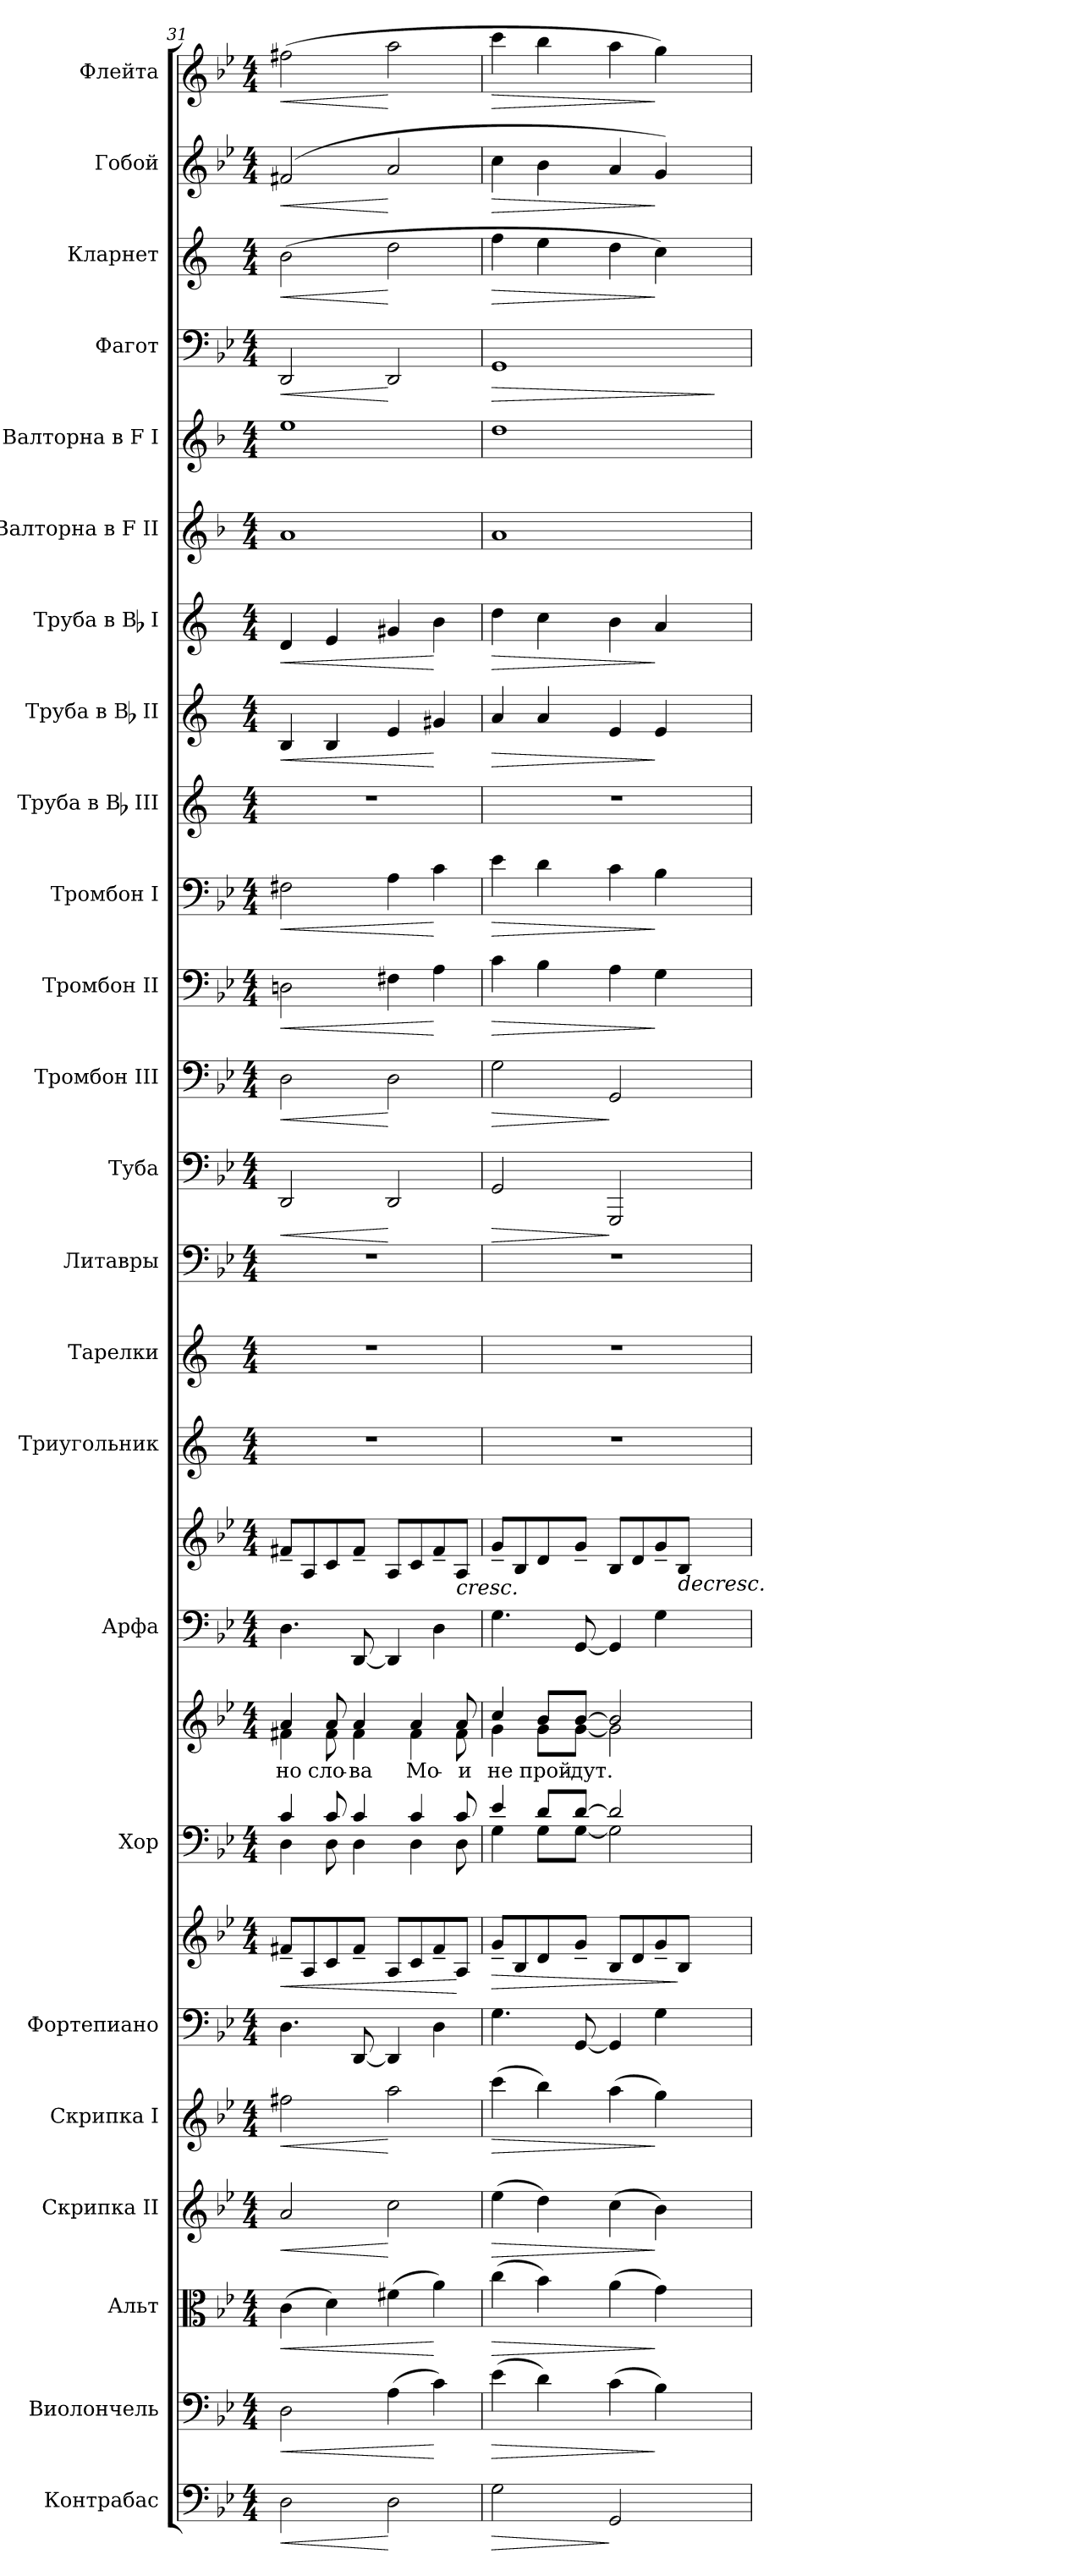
**kern	**dynam	**kern	**dynam	**kern	**dynam	**kern	**dynam	**kern	**dynam	**kern	**kern	**dynam	**kern	**kern	**text	**kern	**kern	**dynam	**kern	**kern	**kern	**kern	**dynam	**kern	**dynam	**kern	**dynam	**kern	**dynam	**kern	**kern	**dynam	**kern	**dynam	**kern	**kern	**kern	**dynam	**kern	**dynam	**kern	**dynam	**kern	**dynam
*part24	*part24	*part23	*part23	*part22	*part22	*part21	*part21	*part20	*part20	*part19	*part19	*part19	*part18	*part18	*part18	*part17	*part17	*part17	*part16	*part15	*part14	*part13	*part13	*part12	*part12	*part11	*part11	*part10	*part10	*part9	*part8	*part8	*part7	*part7	*part6	*part5	*part4	*part4	*part3	*part3	*part2	*part2	*part1	*part1
*staff27	*staff27	*staff26	*staff26	*staff25	*staff25	*staff24	*staff24	*staff23	*staff23	*staff22	*staff21	*staff21/22	*staff20	*staff19	*staff19	*staff18	*staff17	*staff17/18	*staff16	*staff15	*staff14	*staff13	*staff13	*staff12	*staff12	*staff11	*staff11	*staff10	*staff10	*staff9	*staff8	*staff8	*staff7	*staff7	*staff6	*staff5	*staff4	*staff4	*staff3	*staff3	*staff2	*staff2	*staff1	*staff1
*I"Контрабас	*	*I"Виолончель	*	*I"Альт	*	*I"Скрипка II	*	*I"Скрипка I	*	*I"Фортепиано	*	*	*I"Хор	*	*	*I"Арфа	*	*	*I"Триугольник	*I"Тарелки	*I"Литавры	*I"Туба	*	*I"Тромбон III	*	*I"Тромбон II	*	*I"Тромбон I	*	*I"Труба в Bb III	*I"Труба в Bb II	*	*I"Труба в Bb I	*	*I"Валторна в F II	*I"Валторна в F I	*I"Фагот	*	*I"Кларнет	*	*I"Гобой	*	*I"Флейта	*
*	*	*	*	*	*	*	*	*	*	*	*	*	*	*	*	*	*	*	*	*	*	*	*	*I'Тромб. III	*	*I'Тромб. II	*	*I'Тромб. I	*	*I'Тр. III	*I'Тр. II	*	*I'Тр. I	*	*I'Валт. II	*I'Влт. I	*	*	*	*	*	*	*	*
*clefF4	*	*clefF4	*	*clefC3	*	*clefG2	*	*clefG2	*	*clefF4	*clefG2	*	*clefF4	*clefG2	*	*clefF4	*clefG2	*	*clefG2	*clefG2	*clefF4	*clefF4	*	*clefF4	*	*clefF4	*	*clefF4	*	*clefG2	*clefG2	*	*clefG2	*	*clefG2	*clefG2	*clefF4	*	*clefG2	*	*clefG2	*	*clefG2	*
*ITrd7c12	*	*	*	*	*	*	*	*	*	*	*	*	*	*	*	*	*	*	*	*	*	*	*	*	*	*	*	*	*	*ITrd1c2	*ITrd1c2	*	*ITrd1c2	*	*ITrd4c7	*ITrd4c7	*	*	*ITrd1c2	*	*	*	*	*
*k[b-e-]	*	*k[b-e-]	*	*k[b-e-]	*	*k[b-e-]	*	*k[b-e-]	*	*k[b-e-]	*k[b-e-]	*	*k[b-e-]	*k[b-e-]	*	*k[b-e-]	*k[b-e-]	*	*k[]	*k[]	*k[b-e-]	*k[b-e-]	*	*k[b-e-]	*	*k[b-e-]	*	*k[b-e-]	*	*k[b-e-]	*k[b-e-]	*	*k[b-e-]	*	*k[b-e-]	*k[b-e-]	*k[b-e-]	*	*k[b-e-]	*	*k[b-e-]	*	*k[b-e-]	*
*B-:	*	*B-:	*	*B-:	*	*B-:	*	*B-:	*	*B-:	*B-:	*	*B-:	*B-:	*	*B-:	*B-:	*	*C:	*C:	*B-:	*B-:	*	*B-:	*	*B-:	*	*B-:	*	*B-:	*B-:	*	*B-:	*	*B-:	*B-:	*B-:	*	*B-:	*	*B-:	*	*B-:	*
*M4/4	*	*M4/4	*	*M4/4	*	*M4/4	*	*M4/4	*	*M4/4	*M4/4	*	*M4/4	*M4/4	*	*M4/4	*M4/4	*	*M4/4	*M4/4	*M4/4	*M4/4	*	*M4/4	*	*M4/4	*	*M4/4	*	*M4/4	*M4/4	*	*M4/4	*	*M4/4	*M4/4	*M4/4	*	*M4/4	*	*M4/4	*	*M4/4	*
=31	=31	=31	=31	=31	=31	=31	=31	=31	=31	=31	=31	=31	=31	=31	=31	=31	=31	=31	=31	=31	=31	=31	=31	=31	=31	=31	=31	=31	=31	=31	=31	=31	=31	=31	=31	=31	=31	=31	=31	=31	=31	=31	=31	=31
!	!LO:HP:b	!	!LO:HP:b	!	!LO:HP:b	!	!LO:HP:b	!	!LO:HP:b	!	!	!LO:HP:b	!	!	!	!	!	!	!	!	!	!	!	!	!	!	!	!	!	!	!	!	!	!	!	!	!	!	!	!	!	!	!	!
*	*	*	*	*	*	*	*	*	*	*	*	*	*^	*	*	*	*	*	*	*	*	*	*	*	*	*	*	*	*	*	*	*	*	*	*	*	*	*	*	*	*	*	*	*
!	!	!	!	!	!	!	!	!	!	!	!	!	!	!	!	!LO:LY:b:color=#000000	!	!	!	!	!	!	!	!LO:HP:b	!	!LO:HP:b	!	!LO:HP:b	!	!LO:HP:b	!	!	!LO:HP:b	!	!LO:HP:b	!	!	!	!LO:HP:b	!	!LO:HP:b	!	!LO:HP:b	!	!LO:HP:b
*	*	*	*	*	*	*	*	*	*	*	*	*	*	*	*^	*	*	*	*	*	*	*	*	*	*	*	*	*	*	*	*	*	*	*	*	*	*	*	*	*	*	*	*	*	*
2DDi\	<	2Di\	<	(4ci\	<	2ai/	<	2ff#Xi\	<	4.Di\	8f#X~i/L	<	4ci/	4Di\	4ai/	4f#Xi\	но	4.Di\	8f#X~i/L	.	1r	1r	1r	2DDi/	<	2Di\	<	2Dni\	<	2F#Xi\	<	1r	4Ai/	<	4ci/	<	1di	1ai	2DDi/	<	(2ai\	<	(2f#Xi/	<	(2ff#Xi\	<
.	.	.	.	.	.	.	.	.	.	.	8Ai/	.	.	.	.	.	.	.	8Ai/	.	.	.	.	.	.	.	.	.	.	.	.	.	.	.	.	.	.	.	.	.	.	.	.	.	.	.
!	!	!	!	!	!	!	!	!	!	!	!	!	!	!	!	!	!LO:LY:b:color=#000000	!	!	!	!	!	!	!	!	!	!	!	!	!	!	!	!	!	!	!	!	!	!	!	!	!	!	!	!	!
.	.	.	.	4di\)	.	.	.	.	.	.	8ci/	.	8ci/	8Di\	8ai/	8f#i\	сло-	.	8ci/	.	.	.	.	.	.	.	.	.	.	.	.	.	4Ai/	.	4di/	.	.	.	.	.	.	.	.	.	.	.
!	!	!	!	!	!	!	!	!	!	!	!	!	!	!	!	!	!LO:LY:b:color=#000000	!	!	!	!	!	!	!	!	!	!	!	!	!	!	!	!	!	!	!	!	!	!	!	!	!	!	!	!	!
.	.	.	.	.	.	.	.	.	.	[<8DDi/	8f#~i/J	.	4ci/	4Di\	4ai/	4f#i\	-ва	[<8DDi/	8f#~i/J	[	.	.	.	.	.	.	.	.	.	.	.	.	.	.	.	.	.	.	.	.	.	.	.	.	.	.
2DDi\	[	(4Ai\	.	(4f#Xi\	.	2cci\	[	2aai\	[	4DDi/]	8Ai/L	.	.	.	.	.	.	4DDi/]	8Ai/L	.	.	.	.	2DDi/	[	2Di\	[	4F#Xi\	.	4Ai\	.	.	4di/	.	4f#Xi/	.	.	.	2DDi/	[	2cci\	[	2ai/	[	2aai\	[
!	!	!	!	!	!	!	!	!	!	!	!	!	!	!	!	!	!LO:LY:b:color=#000000	!	!	!	!	!	!	!	!	!	!	!	!	!	!	!	!	!	!	!	!	!	!	!	!	!	!	!	!	!
.	.	.	.	.	.	.	.	.	.	.	8ci/	.	4ci/	4Di\	4ai/	4f#i\	Мо-	.	8ci/	.	.	.	.	.	.	.	.	.	.	.	.	.	.	.	.	.	.	.	.	.	.	.	.	.	.	.
.	.	4ci\)	[	4ai\)	[	.	.	.	.	4Di\	8f#~i/	.	.	.	.	.	.	4Di\	8f#~i/	.	.	.	.	.	.	.	.	4Ai\	[	4ci\	[	.	4f#Xi/	[	4ai\	[	.	.	.	.	.	.	.	.	.	.
!	!	!	!	!	!	!	!	!	!	!	!	!	!	!	!	!	!LO:LY:b:color=#000000	!	!	!LO:HP:b	!	!	!	!	!	!	!	!	!	!	!	!	!	!	!	!	!	!	!	!	!	!	!	!	!	!
.	.	.	.	.	.	.	.	.	.	.	8Ai/J	[	8ci/	8Di\	8ai/	8f#i\	-и	.	8Ai/J	<	.	.	.	.	.	.	.	.	.	.	.	.	.	.	.	.	.	.	.	.	.	.	.	.	.	.
=32	=32	=32	=32	=32	=32	=32	=32	=32	=32	=32	=32	=32	=32	=32	=32	=32	=32	=32	=32	=32	=32	=32	=32	=32	=32	=32	=32	=32	=32	=32	=32	=32	=32	=32	=32	=32	=32	=32	=32	=32	=32	=32	=32	=32	=32	=32
!	!LO:HP:b	!	!LO:HP:b	!	!LO:HP:b	!	!LO:HP:b	!	!LO:HP:b	!	!	!LO:HP:b	!	!	!	!	!	!	!	!	!	!	!	!	!	!	!	!	!	!	!	!	!	!	!	!	!	!	!	!	!	!	!	!	!	!
!	!	!	!	!	!	!	!	!	!	!	!	!	!	!	!	!	!LO:LY:b:color=#000000	!	!	!	!	!	!	!	!LO:HP:b	!	!LO:HP:b	!	!LO:HP:b	!	!LO:HP:b	!	!	!LO:HP:b	!	!LO:HP:b	!	!	!	!LO:HP:b	!	!LO:HP:b	!	!LO:HP:b	!	!LO:HP:b
2GGi\	>	(4e-i\	>	(4cci\	>	(4ee-i\	>	(4ccci\	>	4.Gi\	8g~i/L	>	4e-i/	4Gi\	4cci/	4gi\	не	4.Gi\	8g~i/L	.	1r	1r	1r	2GGi/	>	2Gi\	>	4ci\	>	4e-i\	>	1r	4gi/	>	4cci\	>	1di	1gi	1GGi	>	4ee-i\	>	4cci\	>	4ccci\	>
.	.	.	.	.	.	.	.	.	.	.	8B-i/	.	.	.	.	.	.	.	8B-i/	.	.	.	.	.	.	.	.	.	.	.	.	.	.	.	.	.	.	.	.	.	.	.	.	.	.	.
!	!	!	!	!	!	!	!	!	!	!	!	!	!	!	!	!	!LO:LY:b:color=#000000	!	!	!	!	!	!	!	!	!	!	!	!	!	!	!	!	!	!	!	!	!	!	!	!	!	!	!	!	!
.	.	4di\)	.	4b-i\)	.	4ddi\)	.	4bb-i\)	.	.	8di/	.	8di/L	8Gi\L	8b-i/L	8gi\L	прой-	.	8di/	.	.	.	.	.	.	.	.	4B-i\	.	4di\	.	.	4gi/	.	4b-i\	.	.	.	.	.	4ddi\	.	4b-i\	.	4bb-i\	.
!	!	!	!	!	!	!	!	!	!	!	!	!	!	!	!	!	!LO:LY:b:color=#000000	!	!	!	!	!	!	!	!	!	!	!	!	!	!	!	!	!	!	!	!	!	!	!	!	!	!	!	!	!
.	.	.	.	.	.	.	.	.	.	[<8GGi/	8g~i/J	.	[>8di/J	[<8Gi\J	[>8b-i/J	[<8gi\J	-дут.	[<8GGi/	8g~i/J	]	.	.	.	.	.	.	.	.	.	.	.	.	.	.	.	.	.	.	.	.	.	.	.	.	.	.
2GGGi/	]	(4ci\	.	(4ai\	.	(4cci\	.	(4aai\	.	4GGi/]	8B-i/L	.	2di/]	2Gi\]	2b-i/]	2gi\]	.	4GGi/]	8B-i/L	.	.	.	.	2GGGi/	]	2GGi/	]	4Ai\	.	4ci\	.	.	4di/	.	4ai\	.	.	.	.	.	4cci\	.	4ai/	.	4aai\	.
.	.	.	.	.	.	.	.	.	.	.	8di/	.	.	.	.	.	.	.	8di/	.	.	.	.	.	.	.	.	.	.	.	.	.	.	.	.	.	.	.	.	.	.	.	.	.	.	.
.	.	4B-i\)	]	4gi\)	]	4b-i\)	]	4ggi\)	]	4Gi\	8g~i/	.	.	.	.	.	.	4Gi\	8g~i/	.	.	.	.	.	.	.	.	4Gi\	]	4B-i\	]	.	4di/	]	4gi/	]	.	.	.	.	4b-i\)	]	4gi/)	]	4ggi\)	]
!	!	!	!	!	!	!	!	!	!	!	!	!	!	!	!	!	!	!	!	!LO:HP:b	!	!	!	!	!	!	!	!	!	!	!	!	!	!	!	!	!	!	!	!	!	!	!	!	!	!
.	.	.	.	.	.	.	.	.	.	.	8B-i/J	]	.	.	.	.	.	.	8B-i/J	>	.	.	.	.	.	.	.	.	.	.	.	.	.	.	.	.	.	.	.	.	.	.	.	.	.	.
*	*	*	*	*	*	*	*	*	*	*	*	*	*v	*v	*	*	*	*	*	*	*	*	*	*	*	*	*	*	*	*	*	*	*	*	*	*	*	*	*	*	*	*	*	*	*	*
*	*	*	*	*	*	*	*	*	*	*	*	*	*	*v	*v	*	*	*	*	*	*	*	*	*	*	*	*	*	*	*	*	*	*	*	*	*	*	*	*	*	*	*	*	*	*
.	.	.	.	.	.	.	.	.	.	.	.	.	.	.	.	.	.	.	.	.	.	.	.	.	.	.	.	.	.	.	.	.	.	.	.	.	.	]	.	.	.	.	.	.
=	=	=	=	=	=	=	=	=	=	=	=	=	=	=	=	=	=	=	=	=	=	=	=	=	=	=	=	=	=	=	=	=	=	=	=	=	=	=	=	=	=	=	=	=
*-	*-	*-	*-	*-	*-	*-	*-	*-	*-	*-	*-	*-	*-	*-	*-	*-	*-	*-	*-	*-	*-	*-	*-	*-	*-	*-	*-	*-	*-	*-	*-	*-	*-	*-	*-	*-	*-	*-	*-	*-	*-	*-	*-	*-
